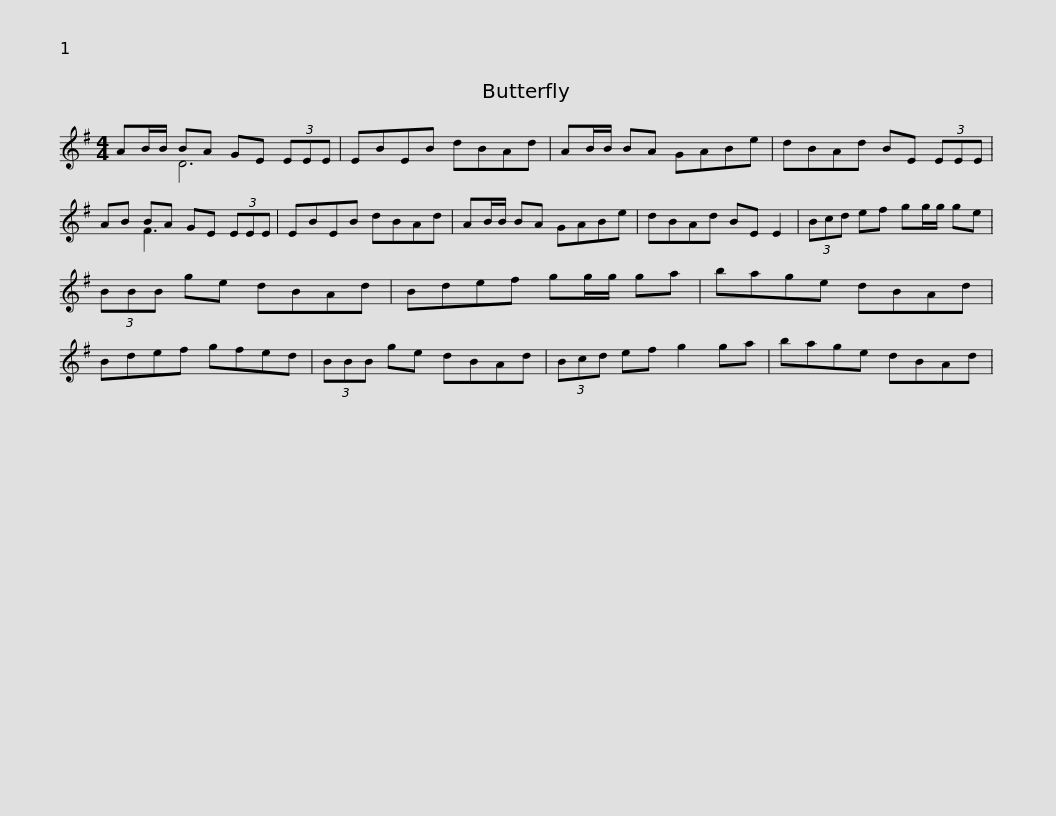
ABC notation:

X:1
%%score ( 1 2 )
L:1/8
M:4/4
I:linebreak $
K:Emin
V:1 treble
V:2 treble
V:1
 AB/B/ BA GE (3EEE | EBEB dBAd | AB/B/ BA GABe | dBAd BE (3EEE | AB BA GE (3EEE |$ %5
 EBEB dBAd | AB/B/ BA GABe | dBAd BE E2 | (3Bcd ef gg/g/ ge | (3BBB ge dBAd |$ %10
 Bdef gg/g/ ga | bage dBAd | Bdef gfed | (3BBB ge dBAd | (3Bcd ef g2 ga |$ %15
 bage dBAd | %16
V:2
 x2 D6 | x8 | x8 | x8 | x2 F3 x3 |$ %5
 x8 | x8 | x8 | x8 | x8 |$ %10
 x8 | x8 | x8 | x8 | x8 |$ %15
 x8 | %16
